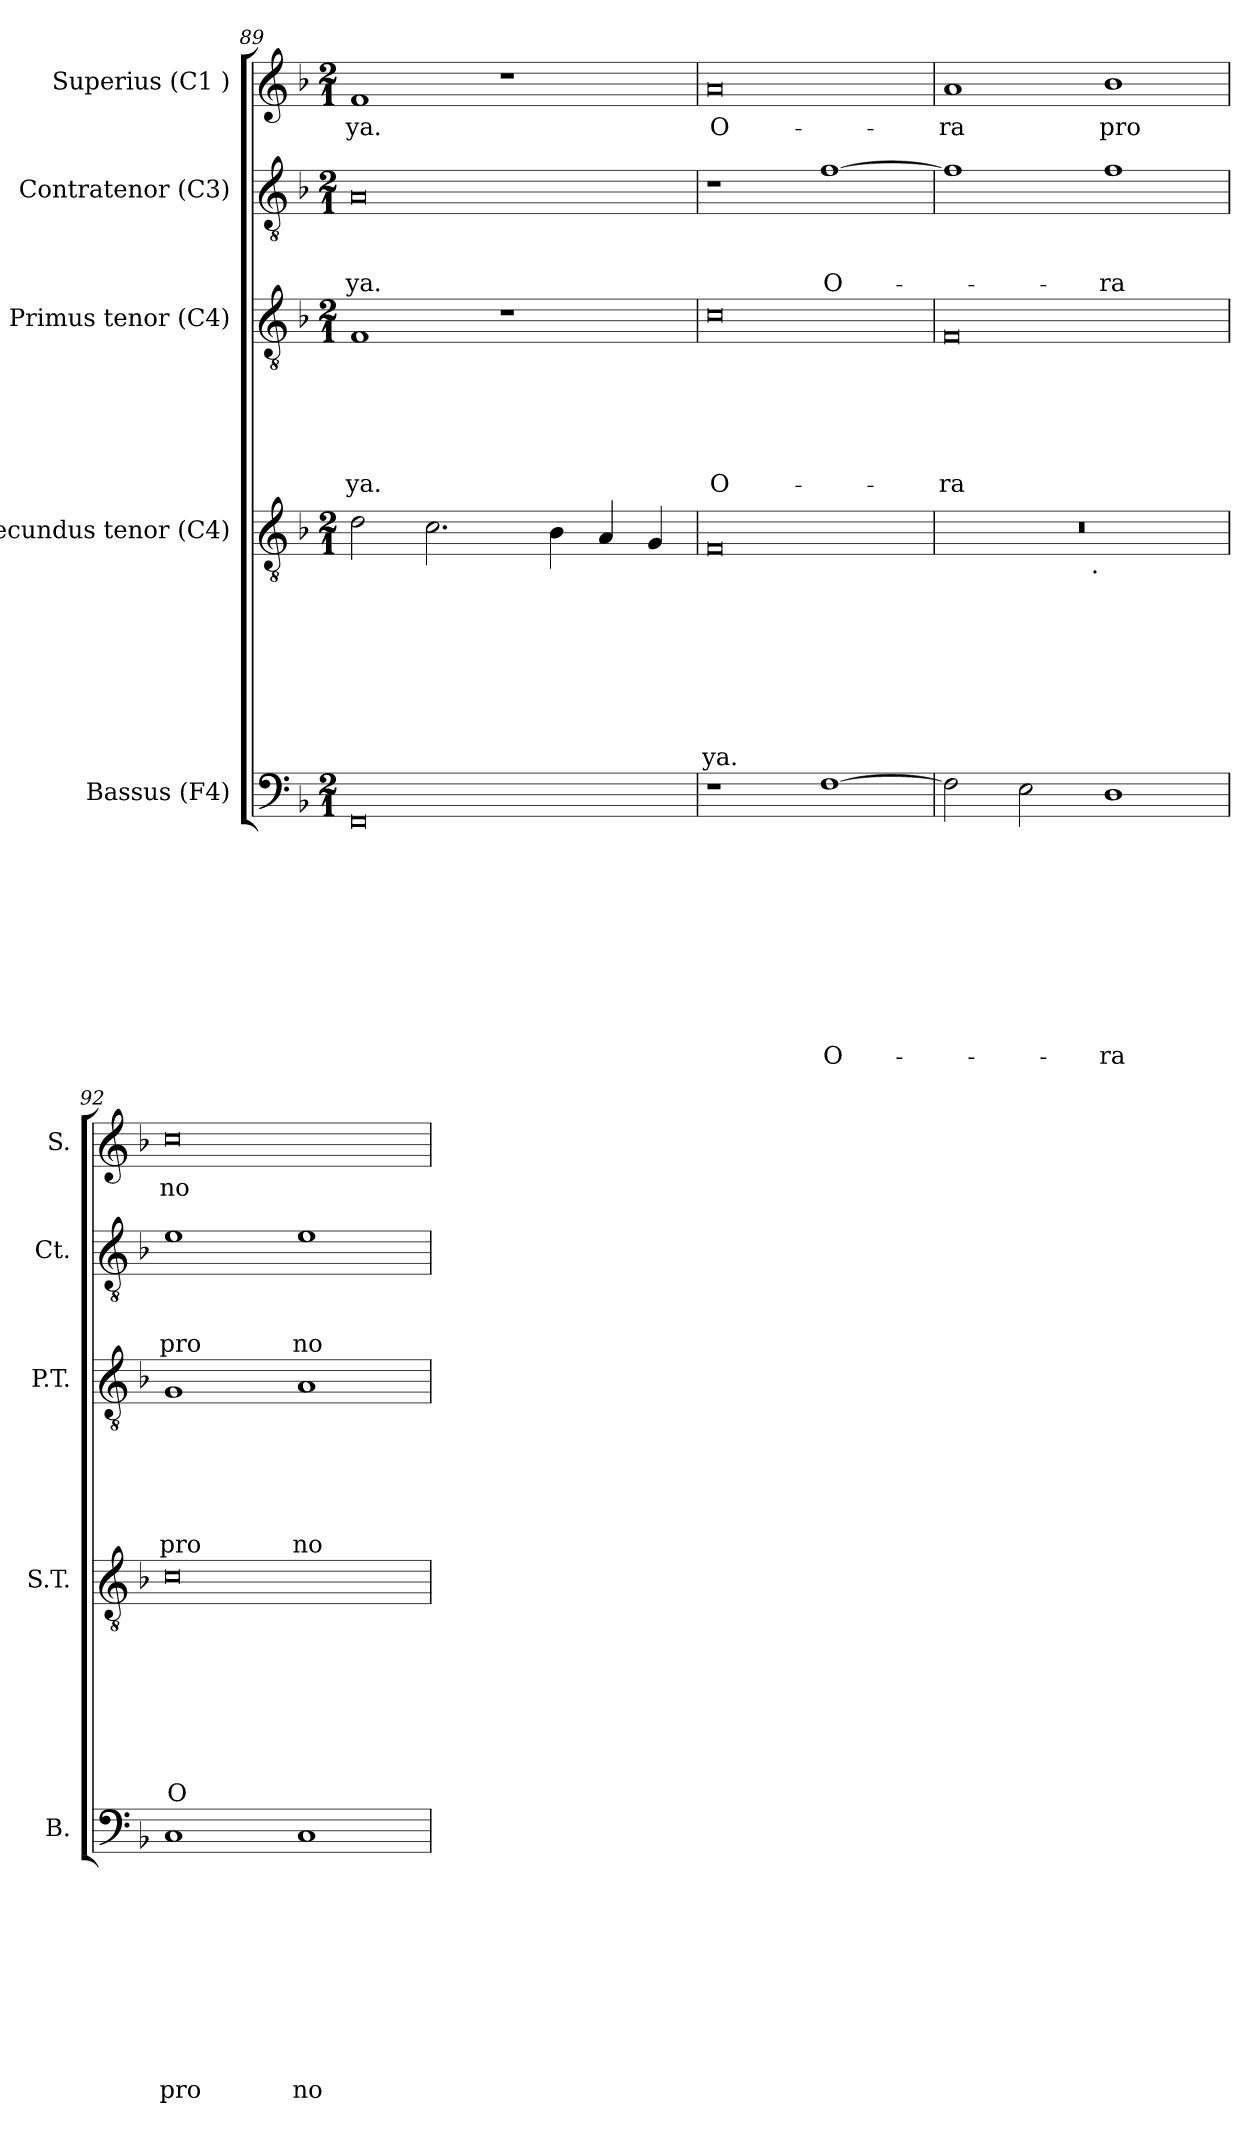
**kern	**text	**text	**text	**text	**text	**text	**text	**text	**text	**text	**kern	**text	**text	**text	**text	**text	**text	**text	**text	**kern	**text	**text	**text	**text	**text	**text	**kern	**text	**text	**text	**kern	**text
*part5	*part5	*part5	*part5	*part5	*part5	*part5	*part5	*part5	*part5	*part5	*part4	*part4	*part4	*part4	*part4	*part4	*part4	*part4	*part4	*part3	*part3	*part3	*part3	*part3	*part3	*part3	*part2	*part2	*part2	*part2	*part1	*part1
*staff5	*staff5	*staff5	*staff5	*staff5	*staff5	*staff5	*staff5	*staff5	*staff5	*staff5	*staff4	*staff4	*staff4	*staff4	*staff4	*staff4	*staff4	*staff4	*staff4	*staff3	*staff3	*staff3	*staff3	*staff3	*staff3	*staff3	*staff2	*staff2	*staff2	*staff2	*staff1	*staff1
*I"Bassus (F4)	*	*	*	*	*	*	*	*	*	*	*I"Secundus tenor (C4)	*	*	*	*	*	*	*	*	*I"Primus tenor (C4)	*	*	*	*	*	*	*I"Contratenor (C3)	*	*	*	*I"Superius (C1 )	*
*I'B.	*	*	*	*	*	*	*	*	*	*	*I'S.T.	*	*	*	*	*	*	*	*	*I'P.T.	*	*	*	*	*	*	*I'Ct.	*	*	*	*I'S.	*
*clefF4	*	*	*	*	*	*	*	*	*	*	*clefGv2	*	*	*	*	*	*	*	*	*clefGv2	*	*	*	*	*	*	*clefGv2	*	*	*	*clefG2	*
*k[b-]	*	*	*	*	*	*	*	*	*	*	*k[b-]	*	*	*	*	*	*	*	*	*k[b-]	*	*	*	*	*	*	*k[b-]	*	*	*	*k[b-]	*
*F:	*	*	*	*	*	*	*	*	*	*	*F:	*	*	*	*	*	*	*	*	*F:	*	*	*	*	*	*	*F:	*	*	*	*F:	*
*M2/1	*	*	*	*	*	*	*	*	*	*	*M2/1	*	*	*	*	*	*	*	*	*M2/1	*	*	*	*	*	*	*M2/1	*	*	*	*M2/1	*
=89	=89	=89	=89	=89	=89	=89	=89	=89	=89	=89	=89	=89	=89	=89	=89	=89	=89	=89	=89	=89	=89	=89	=89	=89	=89	=89	=89	=89	=89	=89	=89	=89
!	!	!	!	!	!	!	!	!	!	!	!	!	!	!	!	!	!	!	!	!	!	!	!	!	!	!LO:LY:b	!	!	!	!LO:LY:b	!	!LO:LY:b
0FF	.	.	.	.	.	.	.	.	.	.	2d\	.	.	.	.	.	.	.	.	1F	.	.	.	.	.	-ya.	0A	.	.	-ya.	1f	-ya.
.	.	.	.	.	.	.	.	.	.	.	2.c\	.	.	.	.	.	.	.	.	.	.	.	.	.	.	.	.	.	.	.	.	.
.	.	.	.	.	.	.	.	.	.	.	.	.	.	.	.	.	.	.	.	1r	.	.	.	.	.	.	.	.	.	.	1r	.
.	.	.	.	.	.	.	.	.	.	.	4B-\	.	.	.	.	.	.	.	.	.	.	.	.	.	.	.	.	.	.	.	.	.
.	.	.	.	.	.	.	.	.	.	.	4A/	.	.	.	.	.	.	.	.	.	.	.	.	.	.	.	.	.	.	.	.	.
.	.	.	.	.	.	.	.	.	.	.	4G/	.	.	.	.	.	.	.	.	.	.	.	.	.	.	.	.	.	.	.	.	.
!!LO:PB:g=z
=90	=90	=90	=90	=90	=90	=90	=90	=90	=90	=90	=90	=90	=90	=90	=90	=90	=90	=90	=90	=90	=90	=90	=90	=90	=90	=90	=90	=90	=90	=90	=90	=90
!	!	!	!	!	!	!	!	!	!	!	!	!	!	!	!	!	!	!	!LO:LY:b	!	!	!	!	!	!	!LO:LY:b:rj	!	!	!	!	!	!LO:LY:b:rj
1r	.	.	.	.	.	.	.	.	.	.	0F	.	.	.	.	.	.	.	-ya.	0c	.	.	.	.	.	O-	1r	.	.	.	0a	O-
!	!	!	!	!	!	!	!	!	!	!LO:LY:b	!	!	!	!	!	!	!	!	!	!	!	!	!	!	!	!	!	!	!	!LO:LY:b	!	!
[>1F	.	.	.	.	.	.	.	.	.	-O-	.	.	.	.	.	.	.	.	.	.	.	.	.	.	.	.	[>1f	.	.	O-	.	.
=91	=91	=91	=91	=91	=91	=91	=91	=91	=91	=91	=91	=91	=91	=91	=91	=91	=91	=91	=91	=91	=91	=91	=91	=91	=91	=91	=91	=91	=91	=91	=91	=91
!	!	!	!	!	!	!	!	!	!	!	!	!	!	!	!	!	!	!	!	!	!	!	!	!	!	!LO:LY:b:rj	!	!	!	!	!	!LO:LY:b
*	*	*	*	*	*	*	*	*	*	*	*^	*	*	*	*	*	*	*	*	*	*	*	*	*	*	*	*	*	*	*	*	*
2F\]	.	.	.	.	.	.	.	.	.	.	0r	2ryy	.	.	.	.	.	.	.	.	0F	.	.	.	.	.	-ra	1f]	.	.	.	1a	-ra
2E\	.	.	.	.	.	.	.	.	.	.	.	4...ryy	.	.	.	.	.	.	.	.	.	.	.	.	.	.	.	.	.	.	.	.	.
!	!	!	!	!	!	!	!	!	!	!	!	!LO:TX:b:t=.	!	!	!	!	!	!	!	!	!	!	!	!	!	!	!	!	!	!	!	!	!
.	.	.	.	.	.	.	.	.	.	.	.	1ryy	.	.	.	.	.	.	.	.	.	.	.	.	.	.	.	.	.	.	.	.	.
!	!	!	!	!	!	!	!	!	!	!LO:LY:b	!	!	!	!	!	!	!	!	!	!	!	!	!	!	!	!	!	!	!	!	!LO:LY:b	!	!LO:LY:b
1D	.	.	.	.	.	.	.	.	.	-ra	.	.	.	.	.	.	.	.	.	.	.	.	.	.	.	.	.	1f	.	.	-ra	1b-	pro
.	.	.	.	.	.	.	.	.	.	.	.	32ryy	.	.	.	.	.	.	.	.	.	.	.	.	.	.	.	.	.	.	.	.	.
=92	=92	=92	=92	=92	=92	=92	=92	=92	=92	=92	=92	=92	=92	=92	=92	=92	=92	=92	=92	=92	=92	=92	=92	=92	=92	=92	=92	=92	=92	=92	=92	=92	=92
!	!	!	!	!	!	!	!	!	!	!LO:LY:b	!	!	!	!	!	!	!	!	!	!LO:LY:b:rj	!	!	!	!	!	!	!LO:LY:b	!	!	!	!LO:LY:b	!	!LO:LY:b:rj
*	*	*	*	*	*	*	*	*	*	*	*v	*v	*	*	*	*	*	*	*	*	*	*	*	*	*	*	*	*	*	*	*	*	*
1C	.	.	.	.	.	.	.	.	.	pro	0c	.	.	.	.	.	.	.	O-	1G	.	.	.	.	.	pro	1e	.	.	pro	0cc	no-
!	!	!	!	!	!	!	!	!	!	!LO:LY:b	!	!	!	!	!	!	!	!	!	!	!	!	!	!	!	!LO:LY:b	!	!	!	!LO:LY:b	!	!
1C	.	.	.	.	.	.	.	.	.	no-	.	.	.	.	.	.	.	.	.	1A	.	.	.	.	.	no-	1e	.	.	no-	.	.
=	=	=	=	=	=	=	=	=	=	=	=	=	=	=	=	=	=	=	=	=	=	=	=	=	=	=	=	=	=	=	=	=
*-	*-	*-	*-	*-	*-	*-	*-	*-	*-	*-	*-	*-	*-	*-	*-	*-	*-	*-	*-	*-	*-	*-	*-	*-	*-	*-	*-	*-	*-	*-	*-	*-
